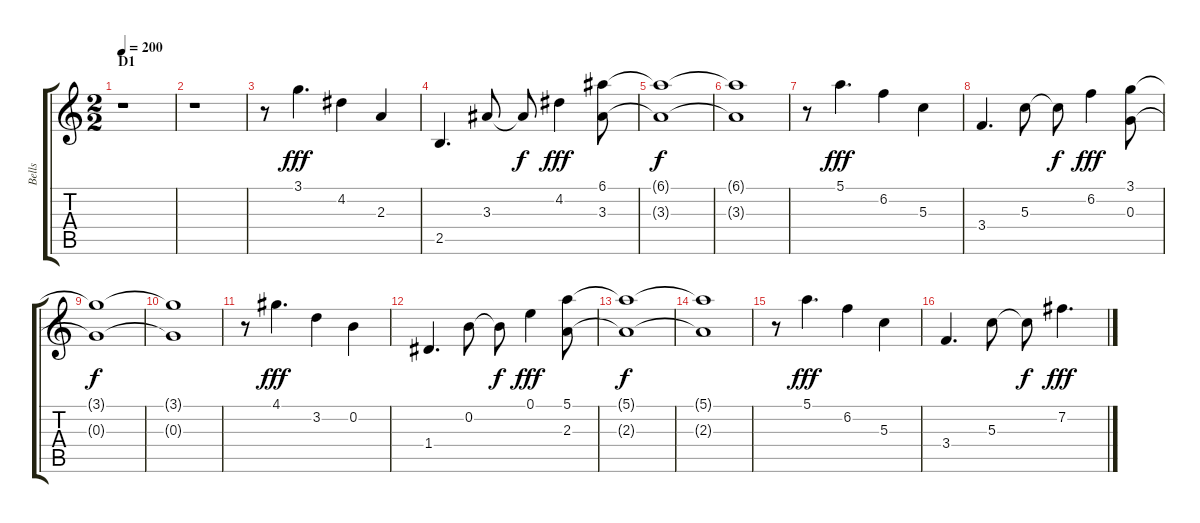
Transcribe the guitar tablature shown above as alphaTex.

\track ("Bells" "Bells") {instrument celesta}
\staff {score tabs}
\tuning (E5 B4 G4 D4 A3 E3) {hide}
\ts (2 2)
\section ("" "D1")
\tempo 200
\clef g2
\ks c
r.1{dy fff} |
r.1 |
r.8 3.1.4{d} 4.2.4 2.3.4 |
2.5.4{d} 3.3.8 3.3{t}.8{dy f} 4.2.4{dy fff} (6.1 3.3).8 |
(6.1{t} 3.3{t}).1{dy f} |
(6.1{t} 3.3{t}).1 |
r.8 5.1.4{d dy fff} 6.2.4 5.3.4 |
3.4.4{d} 5.3.8 5.3{t}.8{dy f} 6.2.4{dy fff} (3.1 0.3).8 |
(3.1{t} 0.3{t}).1{dy f} |
(3.1{t} 0.3{t}).1 |
r.8 4.1.4{d dy fff} 3.2.4 0.2.4 |
1.4.4{d} 0.2.8 0.2{t}.8{dy f} 0.1.4{dy fff} (5.1 2.3).8 |
(5.1{t} 2.3{t}).1{dy f} |
(5.1{t} 2.3{t}).1 |
r.8 5.1.4{d dy fff} 6.2.4 5.3.4 |
3.4.4{d} 5.3.8 5.3{t}.8{dy f} 7.2.4{d dy fff}
